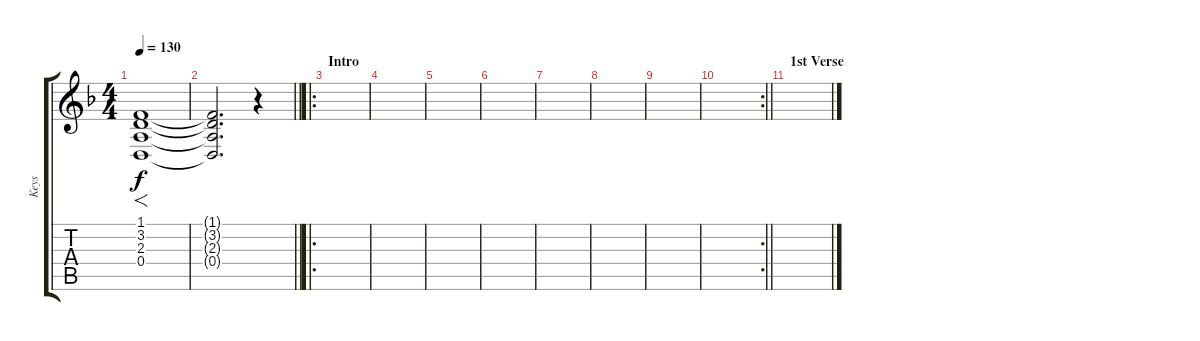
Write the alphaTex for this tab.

\track ("Keys" "Keys") {instrument lead2sawtooth}
\staff {score tabs}
\tuning (E4 B3 G3 D3 A2 E2) {hide}
\ts (4 4)
\tempo 130
\clef g2
\ks dminor
(1.1 3.2 2.3 0.4).1{f dy f instrument lead2sawtooth} |
\barLineRight lightlight
(1.1{t} 3.2{t} 2.3{t} 0.4{t}).2{d} r.4 |
\ro
\section ("" "Intro")
|
|
|
|
|
|
|
\rc 2
\barLineRight lightlight
|
\section ("" "1st Verse")
